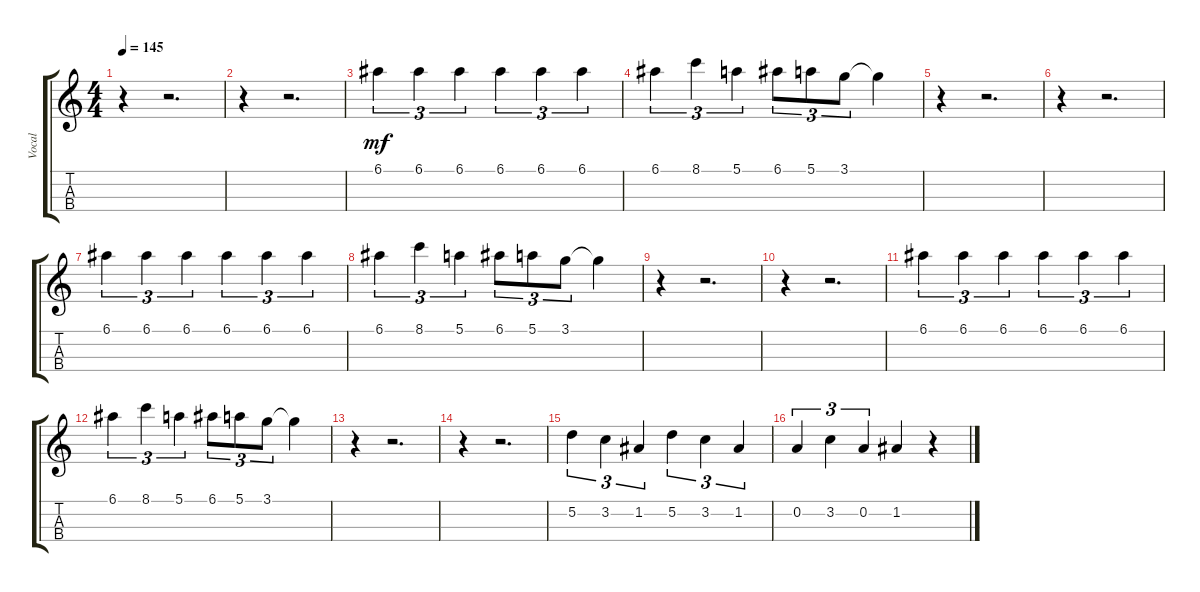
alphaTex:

\track ("Vocal" "Vocal") {instrument violin}
\staff {score tabs}
\tuning (E5 A4 D4 G3) {hide}
\ts (4 4)
\tempo 145
\clef g2
\ks c
r.4{dy mf} r.2{d} |
r.4 r.2{d} |
6.1.4{tu (3 2)} 6.1.4{tu (3 2)} 6.1.4{tu (3 2)} 6.1.4{tu (3 2)} 6.1.4{tu (3 2)} 6.1.4{tu (3 2)} |
6.1.4{tu (3 2)} 8.1.4{tu (3 2)} 5.1.4{tu (3 2)} 6.1.8{tu (3 2)} 5.1.8{tu (3 2)} 3.1.8{tu (3 2)} 3.1{t}.4 |
r.4 r.2{d} |
r.4 r.2{d} |
6.1.4{tu (3 2)} 6.1.4{tu (3 2)} 6.1.4{tu (3 2)} 6.1.4{tu (3 2)} 6.1.4{tu (3 2)} 6.1.4{tu (3 2)} |
6.1.4{tu (3 2)} 8.1.4{tu (3 2)} 5.1.4{tu (3 2)} 6.1.8{tu (3 2)} 5.1.8{tu (3 2)} 3.1.8{tu (3 2)} 3.1{t}.4 |
r.4 r.2{d} |
r.4 r.2{d} |
6.1.4{tu (3 2)} 6.1.4{tu (3 2)} 6.1.4{tu (3 2)} 6.1.4{tu (3 2)} 6.1.4{tu (3 2)} 6.1.4{tu (3 2)} |
6.1.4{tu (3 2)} 8.1.4{tu (3 2)} 5.1.4{tu (3 2)} 6.1.8{tu (3 2)} 5.1.8{tu (3 2)} 3.1.8{tu (3 2)} 3.1{t}.4 |
r.4 r.2{d} |
r.4 r.2{d} |
5.2.4{tu (3 2)} 3.2.4{tu (3 2)} 1.2.4{tu (3 2)} 5.2.4{tu (3 2)} 3.2.4{tu (3 2)} 1.2.4{tu (3 2)} |
0.2.4{tu (3 2)} 3.2.4{tu (3 2)} 0.2.4{tu (3 2)} 1.2.4 r.4
